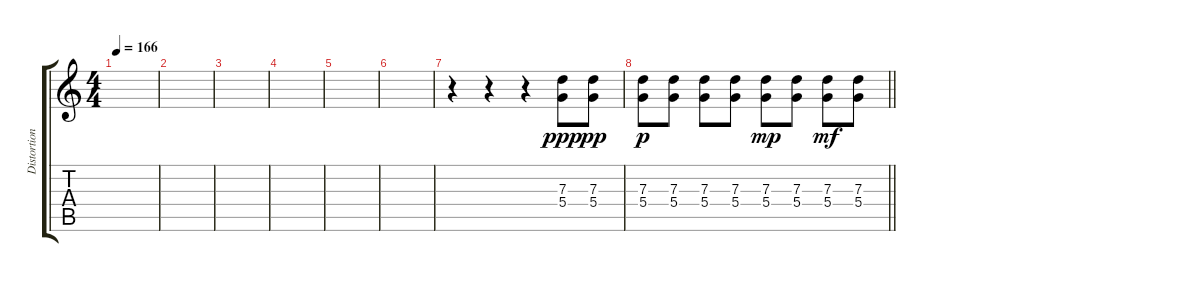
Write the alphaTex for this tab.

\track ("Distortion" "Distortion") {instrument distortionguitar}
\staff {score tabs}
\tuning (E4 B3 G3 D3 A2 E2) {hide}
\ts (4 4)
\tempo 166
\clef g2
\ks c
|
|
|
|
|
|
r.4 r.4 r.4 (7.3 5.4).8{dy ppp} (7.3 5.4).8{dy pp} |
\barLineRight lightlight
(7.3 5.4).8{dy p} (7.3 5.4).8 (7.3 5.4).8 (7.3 5.4).8 (7.3 5.4).8{dy mp} (7.3 5.4).8 (7.3 5.4).8{dy mf} (7.3 5.4).8
